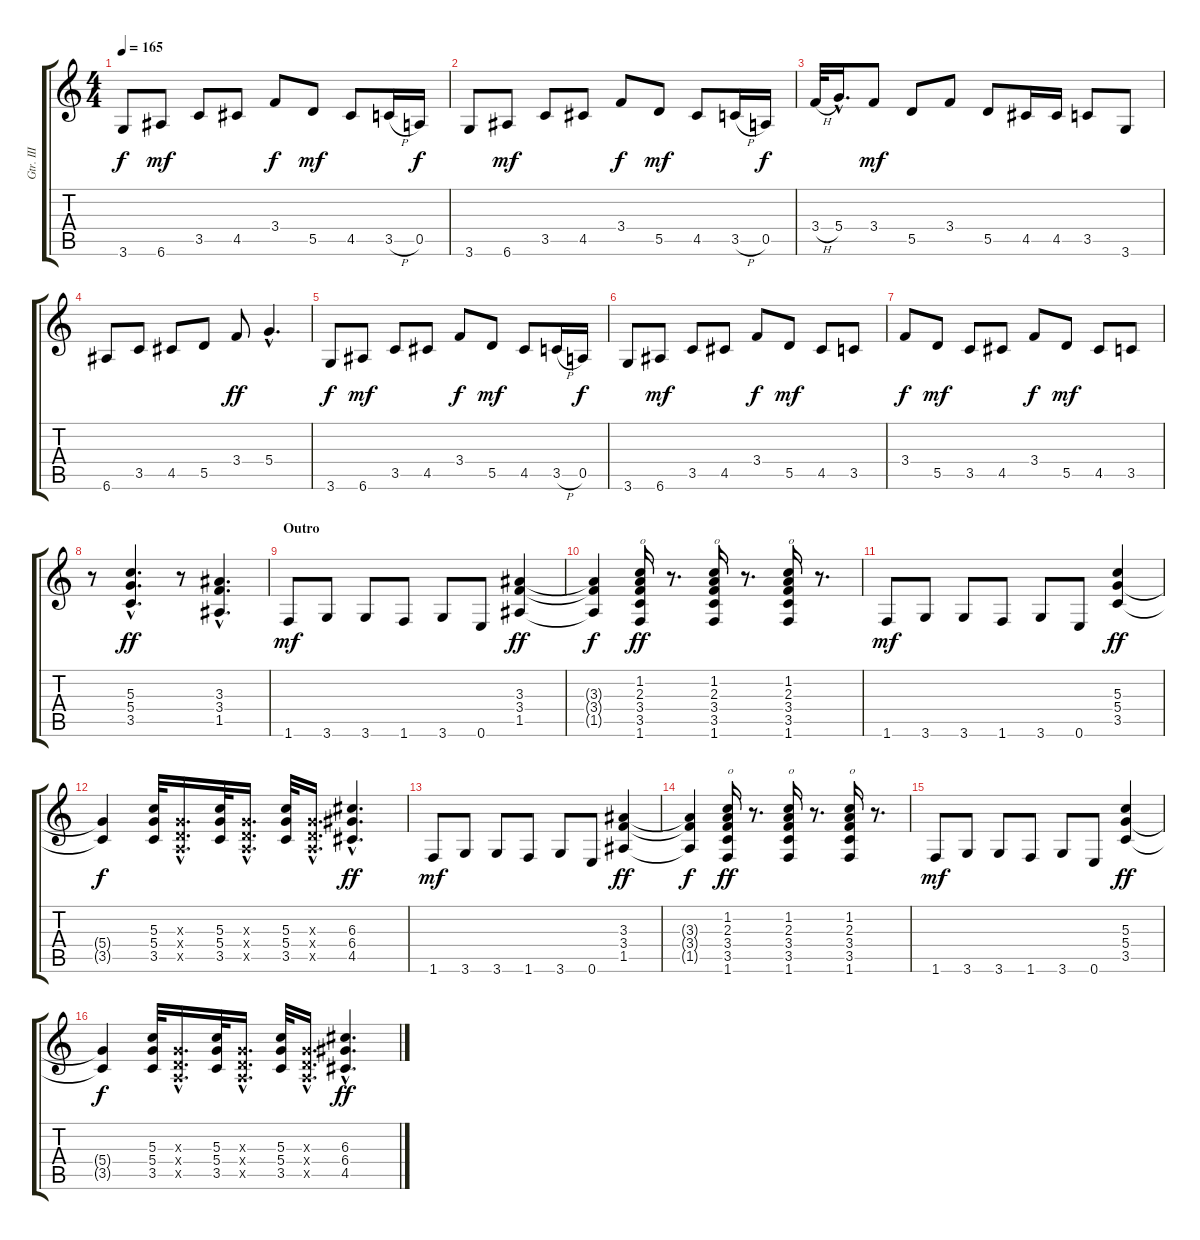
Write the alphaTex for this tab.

\track ("Gtr. III" "Gtr. III") {instrument overdrivenguitar}
\staff {score tabs}
\tuning (E4 B3 G3 D3 A2 E2) {hide}
\ts (4 4)
\tempo 165
\clef g2
\ks c
3.6.8{dy f} 6.6.8{dy mf} 3.5.8 4.5.8 3.4.8{dy f} 5.5.8{dy mf} 4.5.8 3.5{h}.16 0.5.16{dy f} |
3.6.8 6.6.8{dy mf} 3.5.8 4.5.8 3.4.8{dy f} 5.5.8{dy mf} 4.5.8 3.5{h}.16 0.5.16{dy f} |
3.4{h}.32 5.4{hac}.16{d} 3.4.8{dy mf} 5.5.8 3.4.8 5.5.8 4.5.16 4.5.16 3.5.8 3.6.8 |
6.6.8 3.5.8 4.5.8 5.5.8 3.4.8{dy ff} 5.4{hac}.4{d} |
3.6.8{dy f} 6.6.8{dy mf} 3.5.8 4.5.8 3.4.8{dy f} 5.5.8{dy mf} 4.5.8 3.5{h}.16 0.5.16{dy f} |
3.6.8 6.6.8{dy mf} 3.5.8 4.5.8 3.4.8{dy f} 5.5.8{dy mf} 4.5.8 3.5.8 |
3.4.8{dy f} 5.5.8{dy mf} 3.5.8 4.5.8 3.4.8{dy f} 5.5.8{dy mf} 4.5.8 3.5.8 |
r.8 (5.3{hac} 5.4{hac} 3.5{hac}).4{d dy ff} r.8 (3.3{hac} 3.4{hac} 1.5{hac}).4{d} |
\section ("" "Outro")
1.6.8{dy mf} 3.6.8 3.6.8 1.6.8 3.6.8 0.6.8 (3.3 3.4 1.5).4{dy ff} |
(3.3{t} 3.4{t} 1.5{t}).4{dy f} (1.2 2.3 3.4 3.5 1.6).16{txt "o" dy ff} r.8{d} (1.2 2.3 3.4 3.5 1.6).16{txt "o"} r.8{d} (1.2 2.3 3.4 3.5 1.6).16{txt "o"} r.8{d} |
1.6.8{dy mf} 3.6.8 3.6.8 1.6.8 3.6.8 0.6.8 (5.3 5.4 3.5).4{dy ff} |
(5.4{t} 3.5{t}).4{dy f} (5.3 5.4 3.5).32 (0.3{hac x} 0.4{hac x} 0.5{hac x}).16{d} (5.3 5.4 3.5).32 (0.3{hac x} 0.4{hac x} 0.5{hac x}).16{d} (5.3 5.4 3.5).32 (0.3{hac x} 0.4{hac x} 0.5{hac x}).16{d} (6.3{hac} 6.4{hac} 4.5{hac}).4{d dy ff} |
1.6.8{dy mf} 3.6.8 3.6.8 1.6.8 3.6.8 0.6.8 (3.3 3.4 1.5).4{dy ff} |
(3.3{t} 3.4{t} 1.5{t}).4{dy f} (1.2 2.3 3.4 3.5 1.6).16{txt "o" dy ff} r.8{d} (1.2 2.3 3.4 3.5 1.6).16{txt "o"} r.8{d} (1.2 2.3 3.4 3.5 1.6).16{txt "o"} r.8{d} |
1.6.8{dy mf} 3.6.8 3.6.8 1.6.8 3.6.8 0.6.8 (5.3 5.4 3.5).4{dy ff} |
(5.4{t} 3.5{t}).4{dy f} (5.3 5.4 3.5).32 (0.3{hac x} 0.4{hac x} 0.5{hac x}).16{d} (5.3 5.4 3.5).32 (0.3{hac x} 0.4{hac x} 0.5{hac x}).16{d} (5.3 5.4 3.5).32 (0.3{hac x} 0.4{hac x} 0.5{hac x}).16{d} (6.3{hac} 6.4{hac} 4.5{hac}).4{d dy ff}
